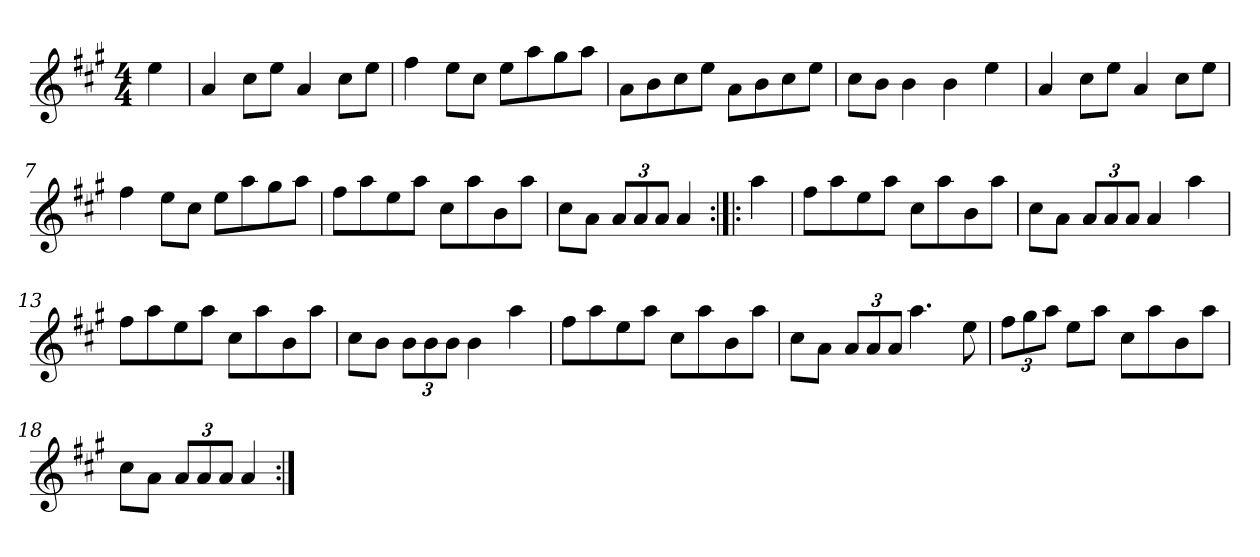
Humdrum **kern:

**kern
*part1
*staff1
*clefG2
*k[f#c#g#]
*A:
*M4/4
=1
4ee\
=2
4a/
8cc#\L
8ee\J
4a/
8cc#\L
8ee\J
=3
4ff#\
8ee\L
8cc#\J
8ee\L
8aa\
8gg#\
8aa\J
=4
8a\L
8b\
8cc#\
8ee\J
8a\L
8b\
8cc#\
8ee\J
=5
8cc#\L
8b\J
4b\
4b\
4ee\
=6
4a/
8cc#\L
8ee\J
4a/
8cc#\L
8ee\J
=7
4ff#\
8ee\L
8cc#\J
8ee\L
8aa\
8gg#\
8aa\J
!!LO:LB:g=z
=8
8ff#\L
8aa\
8ee\
8aa\J
8cc#\L
8aa\
8b\
8aa\J
=9
8cc#\L
8a\J
*Xbrackettup
12a/L
12a/
12a/J
4a/
=10:|!|:
4aa\
=11
8ff#\L
8aa\
8ee\
8aa\J
8cc#\L
8aa\
8b\
8aa\J
=12
8cc#\L
8a\J
12a/L
12a/
12a/J
4a/
4aa\
=13
8ff#\L
8aa\
8ee\
8aa\J
8cc#\L
8aa\
8b\
8aa\J
!!LO:LB:g=z
=14
8cc#\L
8b\J
12b\L
12b\
12b\J
4b\
4aa\
=15
8ff#\L
8aa\
8ee\
8aa\J
8cc#\L
8aa\
8b\
8aa\J
=16
8cc#\L
8a\J
12a/L
12a/
12a/J
4.aa\
8ee\
=17
12ff#\L
12gg#\
12aa\J
8ee\L
8aa\J
8cc#\L
8aa\
8b\
8aa\J
=18
8cc#\L
8a\J
12a/L
12a/
12a/J
4a/
=:|!
*-
